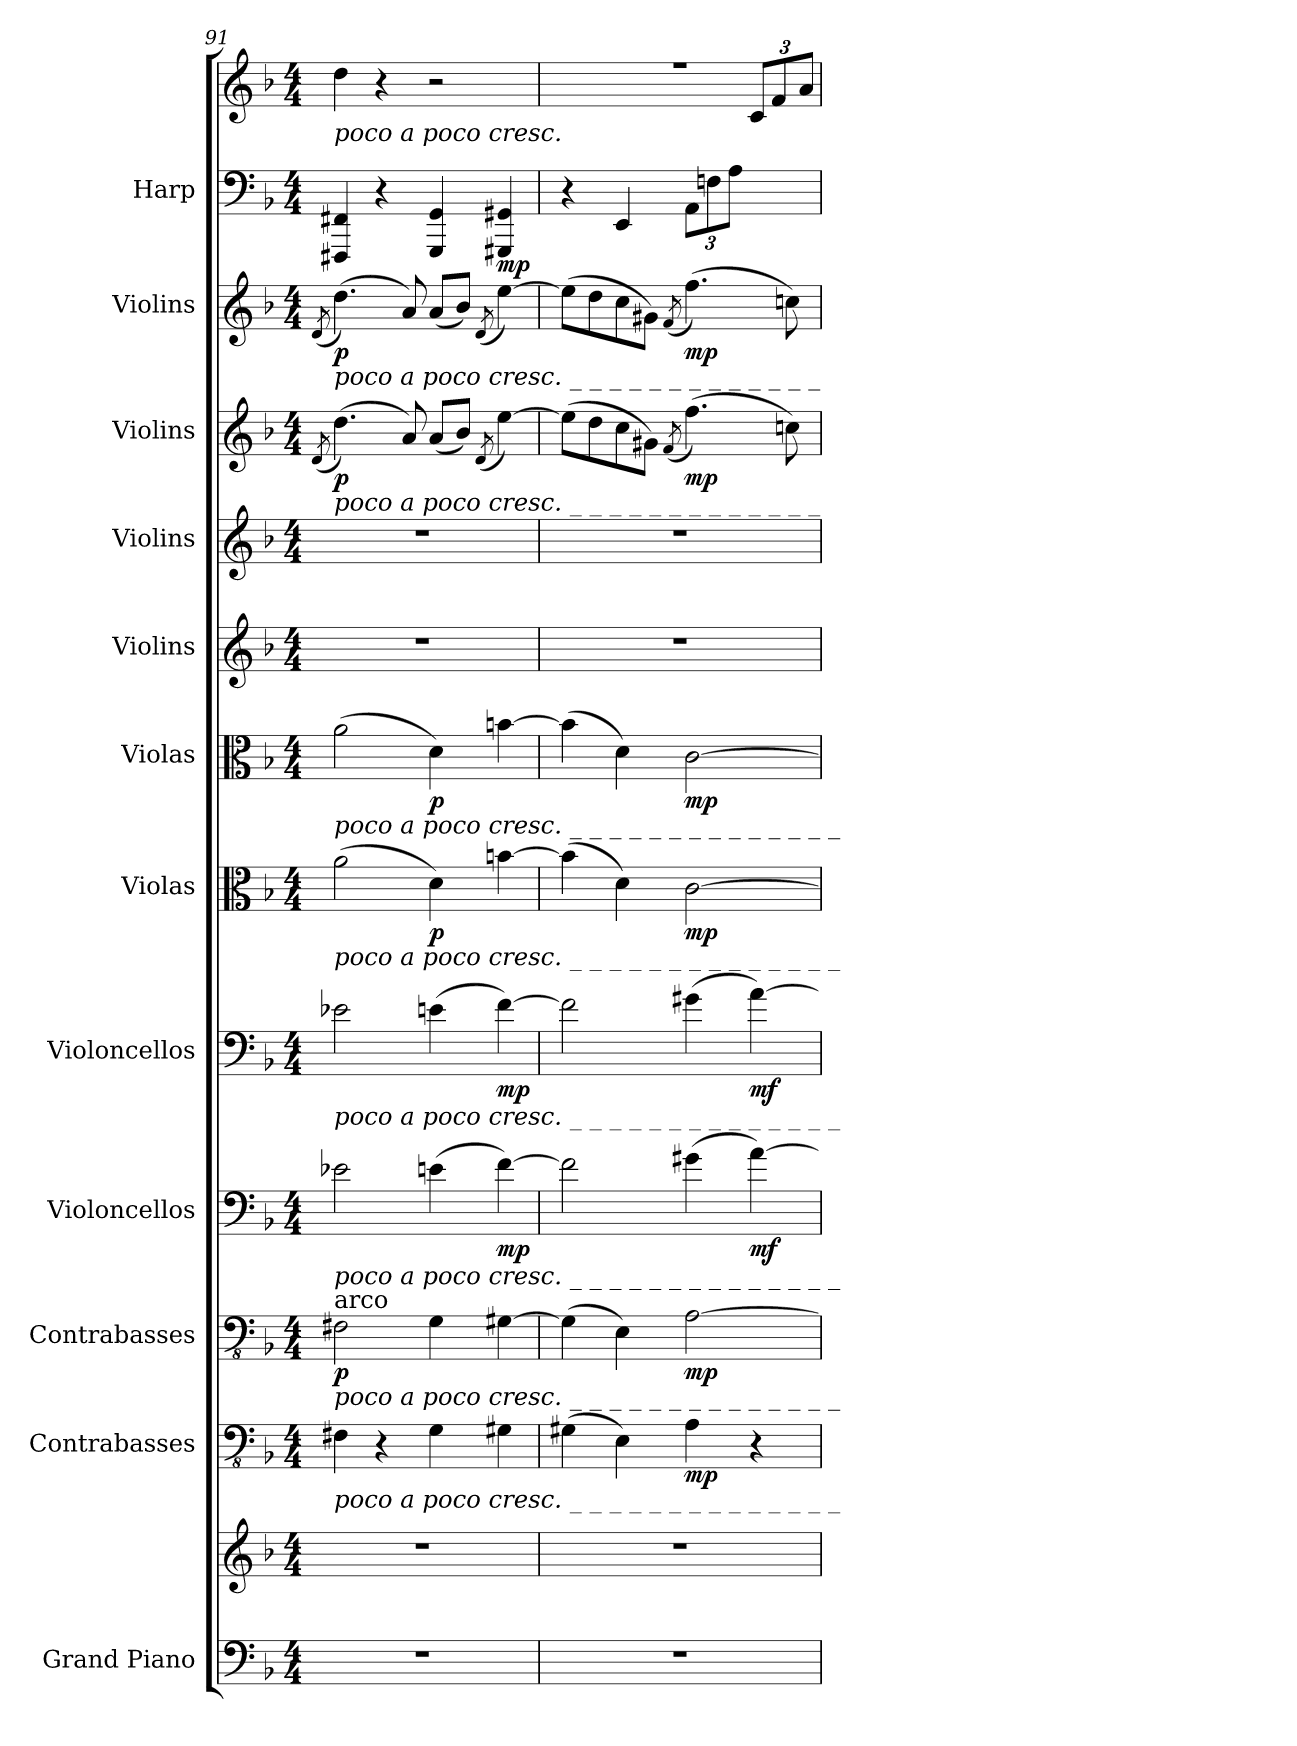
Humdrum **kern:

**kern	**kern	**kern	**dynam	**kern	**dynam	**kern	**dynam	**kern	**dynam	**kern	**dynam	**kern	**dynam	**kern	**kern	**kern	**dynam	**kern	**dynam	**kern	**kern	**dynam
*part12	*part12	*part11	*part11	*part10	*part10	*part9	*part9	*part8	*part8	*part7	*part7	*part6	*part6	*part5	*part4	*part3	*part3	*part2	*part2	*part1	*part1	*part1
*staff14	*staff13	*staff12	*staff12	*staff11	*staff11	*staff10	*staff10	*staff9	*staff9	*staff8	*staff8	*staff7	*staff7	*staff6	*staff5	*staff4	*staff4	*staff3	*staff3	*staff2	*staff1	*staff1/2
*I"Grand Piano	*	*I"Contrabasses	*	*I"Contrabasses	*	*I"Violoncellos	*	*I"Violoncellos	*	*I"Violas	*	*I"Violas	*	*I"Violins	*I"Violins	*I"Violins	*	*I"Violins	*	*I"Harp	*	*
*I'Pno.	*	*I'Cbs.	*	*I'Cbs.	*	*I'Vcs.	*	*I'Vcs.	*	*I'Vlas.	*	*I'Vlas.	*	*I'Vlns.	*I'Vlns.	*I'Vlns.	*	*I'Vlns.	*	*I'Hrp.	*	*
*clefF4	*clefG2	*clefFv4	*	*clefFv4	*	*clefF4	*	*clefF4	*	*clefC3	*	*clefC3	*	*clefG2	*clefG2	*clefG2	*	*clefG2	*	*clefF4	*clefG2	*
*k[b-]	*k[b-]	*k[b-]	*	*k[b-]	*	*k[b-]	*	*k[b-]	*	*k[b-]	*	*k[b-]	*	*k[b-]	*k[b-]	*k[b-]	*	*k[b-]	*	*k[b-]	*k[b-]	*
*M4/4	*M4/4	*M4/4	*	*M4/4	*	*M4/4	*	*M4/4	*	*M4/4	*	*M4/4	*	*M4/4	*M4/4	*M4/4	*	*M4/4	*	*M4/4	*M4/4	*
=91	=91	=91	=91	=91	=91	=91	=91	=91	=91	=91	=91	=91	=91	=91	=91	=91	=91	=91	=91	=91	=91	=91
.	.	.	.	.	.	.	.	.	.	.	.	.	.	.	.	(>8qd/	.	(>8qd/	.	.	.	.
!	!	!	!	!	!	!	!	!	!	!	!	!	!	!	!	!	!	!	!	!	!LO:TX:b:i:t=poco               a                  poco                 cresc.	!
!	!	!	!	!	!	!	!	!	!	!	!	!	!	!	!	!	!	!LO:TX:b:i:t=poco                         a                                      poco                                              cresc.  _   _   _   _   _   _   _   _   _   _   _   _   _	!	!	!	!
!	!	!	!	!	!	!	!	!	!	!	!	!	!	!	!	!LO:TX:b:i:t=poco                         a                                      poco                                              cresc.  _   _   _   _   _   _   _   _   _   _   _   _   _	!	!	!	!	!	!
!	!	!	!	!	!	!	!	!	!	!	!	!LO:TX:b:i:t=poco                           a                                        poco                                       cresc.  _   _   _   _   _   _   _   _   _   _   _   _   _   _	!	!	!	!	!	!	!	!	!	!
!	!	!	!	!	!	!	!	!	!	!LO:TX:b:i:t=poco                           a                                        poco                                       cresc.  _   _   _   _   _   _   _   _   _   _   _   _   _   _	!	!	!	!	!	!	!	!	!	!	!	!
!	!	!	!	!	!	!	!	!LO:TX:b:i:t=poco                           a                                 poco                                                   cresc.  _   _   _   _   _   _   _   _   _   _   _   _   _   _	!	!	!	!	!	!	!	!	!	!	!	!	!	!
!	!	!	!	!	!	!LO:TX:b:i:t=poco                           a                                        poco                                       cresc.  _   _   _   _   _   _   _   _   _   _   _   _   _   _	!	!	!	!	!	!	!	!	!	!	!	!	!	!	!	!
!	!	!	!	!LO:TX:b:i:t=poco                           a                                        poco                                       cresc.  _   _   _   _   _   _   _   _   _   _   _   _   _   _	!	!	!	!	!	!	!	!	!	!	!	!	!	!	!	!	!	!
!	!	!	!	!LO:TX:a:t=arco	!	!	!	!	!	!	!	!	!	!	!	!	!	!	!	!	!	!
!	!	!LO:TX:b:i:t=poco                           a                                        poco                                       cresc.  _   _   _   _   _   _   _   _   _   _   _   _   _   _	!	!	!	!	!	!	!	!	!	!	!	!	!	!	!	!	!	!	!	!
!	!	!	!	!	!LO:DY:b	!	!	!	!	!	!	!	!	!	!	!	!LO:DY:b	!	!LO:DY:b	!	!	!
1r	1r	4FF#X\	.	2FF#X\	p	2e-X\	.	2e-X\	.	(2a\	.	(2a\	.	1r	1r	(4.dd\)	p	(4.dd\)	p	4FFF#X/ 4FF#X/	4dd\	.
.	.	4r	.	.	.	.	.	.	.	.	.	.	.	.	.	.	.	.	.	4r	4r	.
.	.	.	.	.	.	.	.	.	.	.	.	.	.	.	.	8a/)	.	8a/)	.	.	.	.
!	!	!	!	!	!	!	!	!	!	!	!LO:DY:b	!	!LO:DY:b	!	!	!	!	!	!	!	!	!
.	.	4GG\	.	4GG\	.	(4en\	.	(4en\	.	4d\)	p	4d\)	p	.	.	(8a/L	.	(8a/L	.	4GGG/ 4GG/	2r	.
.	.	.	.	.	.	.	.	.	.	.	.	.	.	.	.	8b-/J)	.	8b-/J)	.	.	.	.
.	.	.	.	.	.	.	.	.	.	.	.	.	.	.	.	(>8qd/	.	(>8qd/	.	.	.	.
!	!	!	!	!	!	!	!LO:DY:b	!	!LO:DY:b	!	!	!	!	!	!	!	!	!	!	!	!	!LO:DY:b=2
.	.	4GG#X\	.	[4GG#X\	.	[4f\)	mp	[4f\)	mp	[4bn\	.	[4bn\	.	.	.	[4ee\)	.	[4ee\)	.	4GGG#X/ 4GG#X/	.	mp
=92	=92	=92	=92	=92	=92	=92	=92	=92	=92	=92	=92	=92	=92	=92	=92	=92	=92	=92	=92	=92	=92	=92
*	*	*	*	*	*	*	*	*	*	*	*	*	*	*	*	*	*	*	*	*	*^	*
1r	1r	(4GG#X\	.	(4GG#\]	.	2f\]	.	2f\]	.	(4b\]	.	(4b\]	.	1r	1r	(8ee\L]	.	(8ee\L]	.	4r	1r	2.ryy	.
.	.	.	.	.	.	.	.	.	.	.	.	.	.	.	.	8dd\	.	8dd\	.	.	.	.	.
.	.	4EE\)	.	4EE\)	.	.	.	.	.	4d\)	.	4d\)	.	.	.	8cc\	.	8cc\	.	4EE/	.	.	.
.	.	.	.	.	.	.	.	.	.	.	.	.	.	.	.	8g#X\J)	.	8g#X\J)	.	.	.	.	.
.	.	.	.	.	.	.	.	.	.	.	.	.	.	.	.	(>8qf/	.	(>8qf/	.	.	.	.	.
*	*	*	*	*	*	*	*	*	*	*	*	*	*	*	*	*	*	*	*	*Xbrackettup	*	*	*
!	!	!	!LO:DY:b	!	!LO:DY:b	!	!	!	!	!	!LO:DY:b	!	!LO:DY:b	!	!	!	!LO:DY:b	!	!LO:DY:b	!	!	!	!
.	.	4AA\	mp	[2AA\	mp	(4g#X\	.	(4g#X\	.	[2c\	mp	[2c\	mp	.	.	(4.ff\)	mp	(4.ff\)	mp	12AA\L	.	.	.
.	.	.	.	.	.	.	.	.	.	.	.	.	.	.	.	.	.	.	.	12Fn\	.	.	.
.	.	.	.	.	.	.	.	.	.	.	.	.	.	.	.	.	.	.	.	12A\J	.	.	.
*	*	*	*	*	*	*	*	*	*	*	*	*	*	*	*	*	*	*	*	*	*	*Xbrackettup	*
!	!	!	!	!	!	!	!LO:DY:b	!	!LO:DY:b	!	!	!	!	!	!	!	!	!	!	!	!	!	!
.	.	4r	.	.	.	[4a\)	mf	[4a\)	mf	.	.	.	.	.	.	.	.	.	.	4ryy	.	12c/L	.
.	.	.	.	.	.	.	.	.	.	.	.	.	.	.	.	.	.	.	.	.	.	12f/	.
.	.	.	.	.	.	.	.	.	.	.	.	.	.	.	.	8ccn\)	.	8ccn\)	.	.	.	.	.
.	.	.	.	.	.	.	.	.	.	.	.	.	.	.	.	.	.	.	.	.	.	12a/J	.
*	*	*	*	*	*	*	*	*	*	*	*	*	*	*	*	*	*	*	*	*	*v	*v	*
=	=	=	=	=	=	=	=	=	=	=	=	=	=	=	=	=	=	=	=	=	=	=
*-	*-	*-	*-	*-	*-	*-	*-	*-	*-	*-	*-	*-	*-	*-	*-	*-	*-	*-	*-	*-	*-	*-
